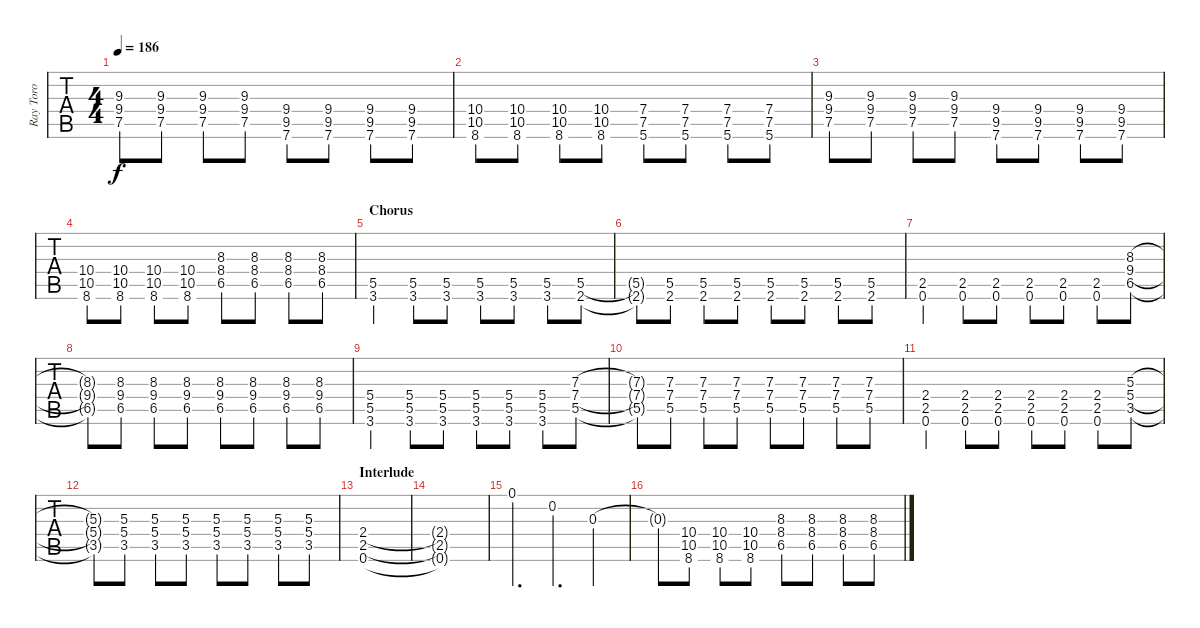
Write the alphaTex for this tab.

\track ("Ray Toro" "Ray Toro") {instrument distortionguitar}
\staff {tabs}
\tuning (E4 B3 G3 D3 A2 E2) {hide}
\ts (4 4)
\tempo 186
\clef g2
\ks c
(9.3 9.4 7.5).8{dy f} (9.3 9.4 7.5).8 (9.3 9.4 7.5).8 (9.3 9.4 7.5).8 (9.4 9.5 7.6).8 (9.4 9.5 7.6).8 (9.4 9.5 7.6).8 (9.4 9.5 7.6).8 |
(10.4 10.5 8.6).8 (10.4 10.5 8.6).8 (10.4 10.5 8.6).8 (10.4 10.5 8.6).8 (7.4 7.5 5.6).8 (7.4 7.5 5.6).8 (7.4 7.5 5.6).8 (7.4 7.5 5.6).8 |
(9.3 9.4 7.5).8 (9.3 9.4 7.5).8 (9.3 9.4 7.5).8 (9.3 9.4 7.5).8 (9.4 9.5 7.6).8 (9.4 9.5 7.6).8 (9.4 9.5 7.6).8 (9.4 9.5 7.6).8 |
(10.4 10.5 8.6).8 (10.4 10.5 8.6).8 (10.4 10.5 8.6).8 (10.4 10.5 8.6).8 (8.3 8.4 6.5).8 (8.3 8.4 6.5).8 (8.3 8.4 6.5).8 (8.3 8.4 6.5).8 |
\section ("" "Chorus")
(5.5 3.6).4 (5.5 3.6).8 (5.5 3.6).8 (5.5 3.6).8 (5.5 3.6).8 (5.5 3.6).8 (5.5 2.6).8 |
(5.5{t} 2.6{t}).8 (5.5 2.6).8 (5.5 2.6).8 (5.5 2.6).8 (5.5 2.6).8 (5.5 2.6).8 (5.5 2.6).8 (5.5 2.6).8 |
(2.5 0.6).4 (2.5 0.6).8 (2.5 0.6).8 (2.5 0.6).8 (2.5 0.6).8 (2.5 0.6).8 (8.3 9.4 6.5).8 |
(8.3{t} 9.4{t} 6.5{t}).8 (8.3 9.4 6.5).8 (8.3 9.4 6.5).8 (8.3 9.4 6.5).8 (8.3 9.4 6.5).8 (8.3 9.4 6.5).8 (8.3 9.4 6.5).8 (8.3 9.4 6.5).8 |
(5.4 5.5 3.6).4 (5.4 5.5 3.6).8 (5.4 5.5 3.6).8 (5.4 5.5 3.6).8 (5.4 5.5 3.6).8 (5.4 5.5 3.6).8 (7.3 7.4 5.5).8 |
(7.3{t} 7.4{t} 5.5{t}).8 (7.3 7.4 5.5).8 (7.3 7.4 5.5).8 (7.3 7.4 5.5).8 (7.3 7.4 5.5).8 (7.3 7.4 5.5).8 (7.3 7.4 5.5).8 (7.3 7.4 5.5).8 |
(2.4 2.5 0.6).4 (2.4 2.5 0.6).8 (2.4 2.5 0.6).8 (2.4 2.5 0.6).8 (2.4 2.5 0.6).8 (2.4 2.5 0.6).8 (5.3 5.4 3.5).8 |
(5.3{t} 5.4{t} 3.5{t}).8 (5.3 5.4 3.5).8 (5.3 5.4 3.5).8 (5.3 5.4 3.5).8 (5.3 5.4 3.5).8 (5.3 5.4 3.5).8 (5.3 5.4 3.5).8 (5.3 5.4 3.5).8 |
\section ("" "Interlude")
(2.4 2.5 0.6).1 |
(2.4{t} 2.5{t} 0.6{t}).1 |
0.1.4{d} 0.2.4{d} 0.3.4 |
0.3{t}.8 (10.4 10.5 8.6).8 (10.4 10.5 8.6).8 (10.4 10.5 8.6).8 (8.3 8.4 6.5).8 (8.3 8.4 6.5).8 (8.3 8.4 6.5).8 (8.3 8.4 6.5).8
